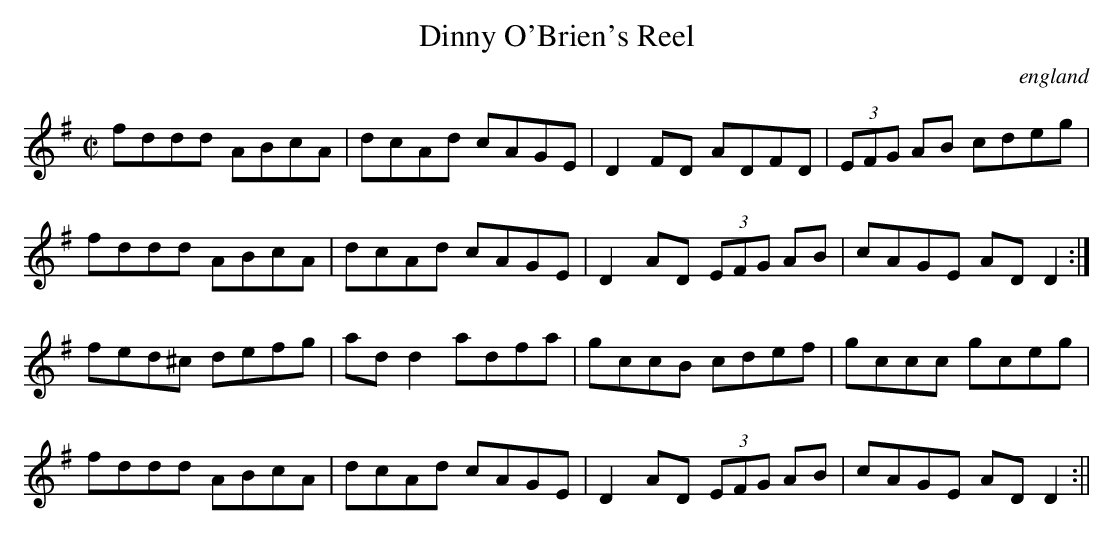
X:1
T:Dinny O'Brien's Reel
O:england
M:C|
L:1/8
K:G
fddd ABcA|dcAd cAGE|D2FD ADFD|(3EFG AB cdeg|
fddd ABcA|dcAd cAGE|D2AD (3EFG AB|cAGE ADD2:|
fed^c defg|add2 adfa|gccB cdef|gccc gceg|
fddd ABcA|dcAd cAGE|D2AD (3EFG AB|cAGE ADD2:||
